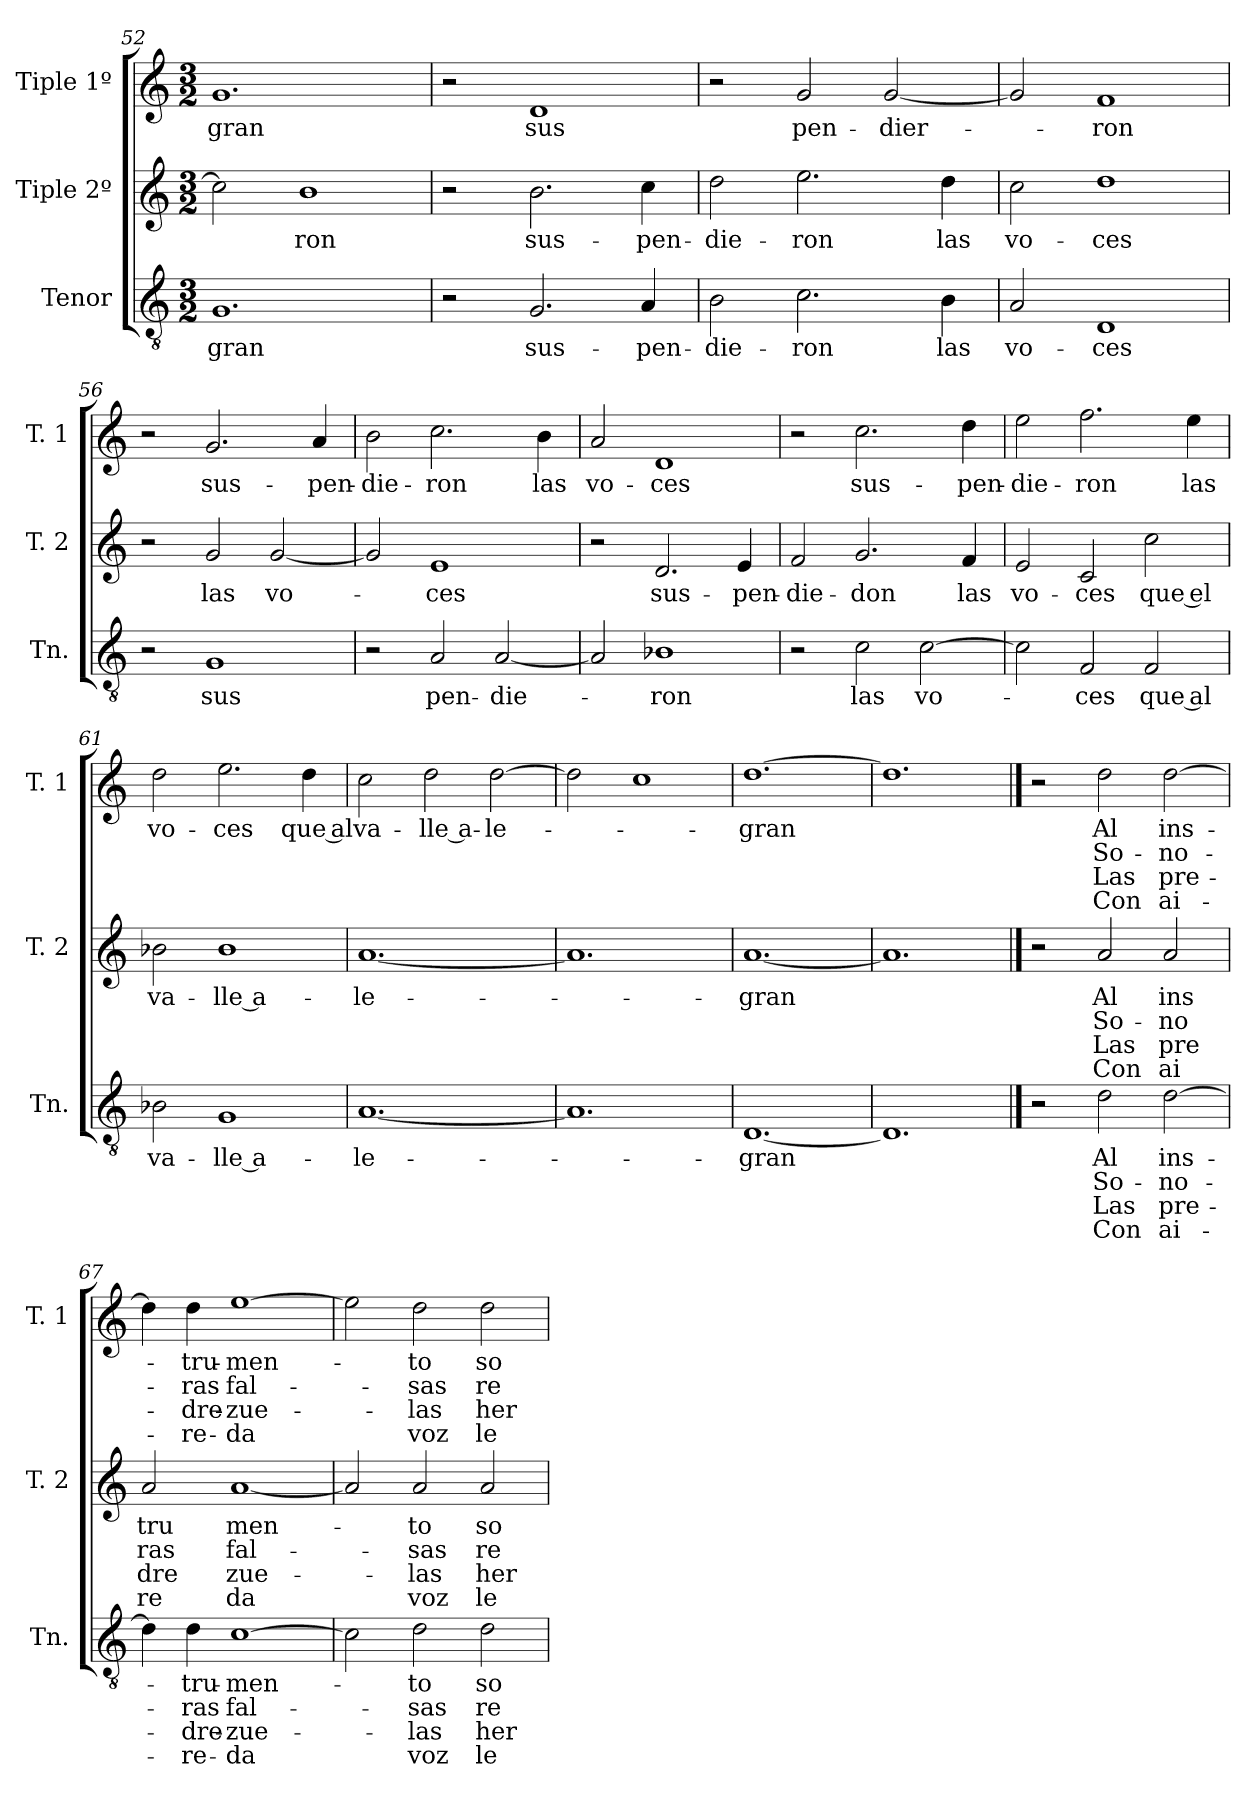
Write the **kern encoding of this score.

**kern	**text	**text	**text	**text	**kern	**text	**text	**text	**text	**kern	**text	**text	**text	**text
*part3	*part3	*part3	*part3	*part3	*part2	*part2	*part2	*part2	*part2	*part1	*part1	*part1	*part1	*part1
*staff3	*staff3	*staff3	*staff3	*staff3	*staff2	*staff2	*staff2	*staff2	*staff2	*staff1	*staff1	*staff1	*staff1	*staff1
*I"Tenor	*	*	*	*	*I"Tiple 2º	*	*	*	*	*I"Tiple 1º	*	*	*	*
*I'Tn.	*	*	*	*	*I'T. 2	*	*	*	*	*I'T. 1	*	*	*	*
*clefGv2	*	*	*	*	*clefG2	*	*	*	*	*clefG2	*	*	*	*
*M3/2	*	*	*	*	*M3/2	*	*	*	*	*M3/2	*	*	*	*
=52	=52	=52	=52	=52	=52	=52	=52	=52	=52	=52	=52	=52	=52	=52
1.G	-gran	.	.	.	2cc]	.	.	.	.	1.g	-gran	.	.	.
.	.	.	.	.	1b	-ron	.	.	.	.	.	.	.	.
=53	=53	=53	=53	=53	=53	=53	=53	=53	=53	=53	=53	=53	=53	=53
2r	.	.	.	.	2r	.	.	.	.	2r	.	.	.	.
2.G	sus-	.	.	.	2.b	sus-	.	.	.	1d	sus	.	.	.
4A	-pen-	.	.	.	4cc	-pen-	.	.	.	.	.	.	.	.
=54	=54	=54	=54	=54	=54	=54	=54	=54	=54	=54	=54	=54	=54	=54
2B	-die-	.	.	.	2dd	-die-	.	.	.	2r	.	.	.	.
2.c	-ron	.	.	.	2.ee	-ron	.	.	.	2g	pen-	.	.	.
.	.	.	.	.	.	.	.	.	.	[2g	-dier-	.	.	.
4B	las	.	.	.	4dd	las	.	.	.	.	.	.	.	.
=55	=55	=55	=55	=55	=55	=55	=55	=55	=55	=55	=55	=55	=55	=55
2A	vo-	.	.	.	2cc	vo-	.	.	.	2g]	.	.	.	.
1D	-ces	.	.	.	1dd	-ces	.	.	.	1f	-ron	.	.	.
=56	=56	=56	=56	=56	=56	=56	=56	=56	=56	=56	=56	=56	=56	=56
2r	.	.	.	.	2r	.	.	.	.	2r	.	.	.	.
1G	sus	.	.	.	2g	las	.	.	.	2.g	sus-	.	.	.
.	.	.	.	.	[2g	vo-	.	.	.	.	.	.	.	.
.	.	.	.	.	.	.	.	.	.	4a	-pen-	.	.	.
=57	=57	=57	=57	=57	=57	=57	=57	=57	=57	=57	=57	=57	=57	=57
2r	.	.	.	.	2g]	.	.	.	.	2b	-die-	.	.	.
2A	pen-	.	.	.	1e	-ces	.	.	.	2.cc	-ron	.	.	.
[2A	-die-	.	.	.	.	.	.	.	.	.	.	.	.	.
.	.	.	.	.	.	.	.	.	.	4b	las	.	.	.
=58	=58	=58	=58	=58	=58	=58	=58	=58	=58	=58	=58	=58	=58	=58
2A]	.	.	.	.	2r	.	.	.	.	2a	vo-	.	.	.
1B-X	-ron	.	.	.	2.d	sus-	.	.	.	1d	-ces	.	.	.
.	.	.	.	.	4e	-pen-	.	.	.	.	.	.	.	.
=59	=59	=59	=59	=59	=59	=59	=59	=59	=59	=59	=59	=59	=59	=59
2r	.	.	.	.	2f	-die-	.	.	.	2r	.	.	.	.
2c	las	.	.	.	2.g	-don	.	.	.	2.cc	sus-	.	.	.
[2c	vo-	.	.	.	.	.	.	.	.	.	.	.	.	.
.	.	.	.	.	4f	las	.	.	.	4dd	-pen-	.	.	.
=60	=60	=60	=60	=60	=60	=60	=60	=60	=60	=60	=60	=60	=60	=60
2c]	.	.	.	.	2e	vo-	.	.	.	2ee	-die-	.	.	.
2F	-ces	.	.	.	2c	-ces	.	.	.	2.ff	-ron	.	.	.
2F	que al	.	.	.	2cc	que el	.	.	.	.	.	.	.	.
.	.	.	.	.	.	.	.	.	.	4ee	las	.	.	.
=61	=61	=61	=61	=61	=61	=61	=61	=61	=61	=61	=61	=61	=61	=61
2B-X	va-	.	.	.	2b-X	va-	.	.	.	2dd	vo-	.	.	.
1G	lle a-	.	.	.	1b-	lle a-	.	.	.	2.ee	-ces	.	.	.
.	.	.	.	.	.	.	.	.	.	4dd	que al	.	.	.
=62	=62	=62	=62	=62	=62	=62	=62	=62	=62	=62	=62	=62	=62	=62
[1.A	-le-	.	.	.	[1.a	-le-	.	.	.	2cc	va-	.	.	.
.	.	.	.	.	.	.	.	.	.	2dd	lle a-	.	.	.
.	.	.	.	.	.	.	.	.	.	[2dd	-le-	.	.	.
=63	=63	=63	=63	=63	=63	=63	=63	=63	=63	=63	=63	=63	=63	=63
1.A]	.	.	.	.	1.a]	.	.	.	.	2dd]	.	.	.	.
.	.	.	.	.	.	.	.	.	.	1cc	.	.	.	.
=64	=64	=64	=64	=64	=64	=64	=64	=64	=64	=64	=64	=64	=64	=64
[1.D	-gran	.	.	.	[1.a	-gran	.	.	.	[1.dd	-gran	.	.	.
=65	=65	=65	=65	=65	=65	=65	=65	=65	=65	=65	=65	=65	=65	=65
1.D]	.	.	.	.	1.a]	.	.	.	.	1.dd]	.	.	.	.
==66	==66	==66	==66	==66	==66	==66	==66	==66	==66	==66	==66	==66	==66	==66
2r	.	.	.	.	2r	.	.	.	.	2r	.	.	.	.
2d	Al	So-	Las	Con	2a	Al	So-	Las	Con	2dd	Al	So-	Las	Con
[2d	ins-	-no-	pre-	ai-	2a	ins	-no	pre	ai	[2dd	ins-	-no-	pre-	ai-
=67	=67	=67	=67	=67	=67	=67	=67	=67	=67	=67	=67	=67	=67	=67
4d]	.	.	.	.	2a	-tru	-ras	-dre	-re	4dd]	.	.	.	.
4d	-tru-	-ras	-dre-	-re-	.	.	.	.	.	4dd	-tru-	-ras	-dre-	-re-
[1c	-men-	fal-	-zue-	-da	[1a	-men-	fal-	-zue-	-da	[1ee	-men-	fal-	-zue-	-da
=68	=68	=68	=68	=68	=68	=68	=68	=68	=68	=68	=68	=68	=68	=68
2c]	.	.	.	.	2a]	.	.	.	.	2ee]	.	.	.	.
2d	-to	-sas	-las	voz	2a	-to	-sas	-las	voz	2dd	-to	-sas	-las	voz
2d	so-	re-	her-	le	2a	so-	re-	her-	le	2dd	so-	re-	her-	le
=	=	=	=	=	=	=	=	=	=	=	=	=	=	=
*-	*-	*-	*-	*-	*-	*-	*-	*-	*-	*-	*-	*-	*-	*-
